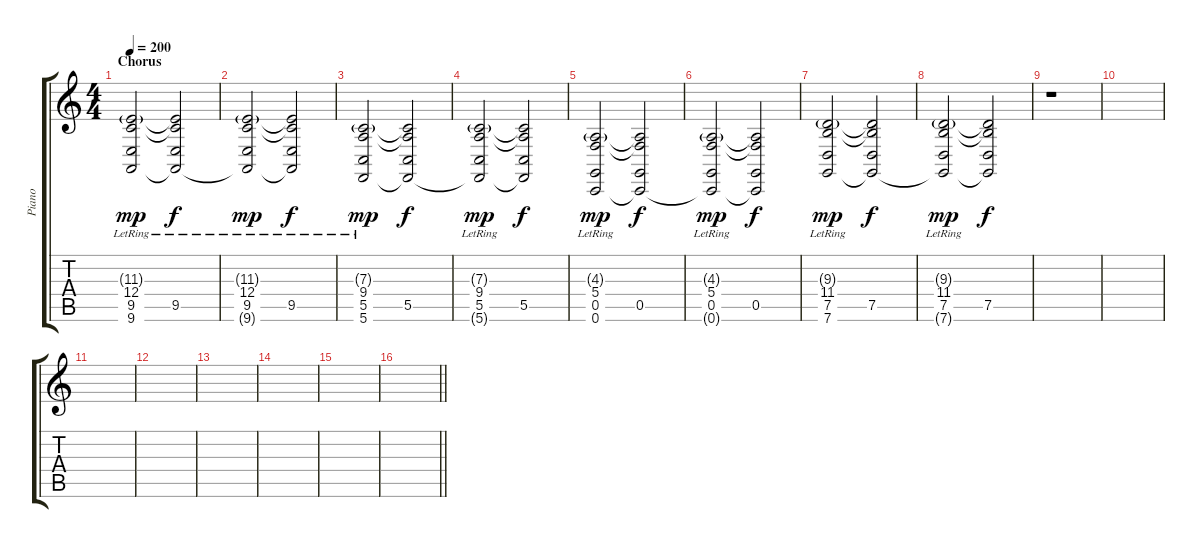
\track ("Piano" "Piano") {instrument brightacousticpiano}
\staff {score tabs}
\tuning (D4 A3 F3 C3 G2 C2) {hide}
\ts (4 4)
\section ("" "Chorus")
\tempo 200
\clef g2
\ks c
(11.3{g} 12.4{lr} 9.5{lr} 9.6{lr}).2{dy mp} (11.3{t} 12.4{t} 9.5{lr} 9.6{t}).2{dy f} |
(11.3{g} 12.4{lr} 9.5{lr} 9.6{t}).2{dy mp} (11.3{t} 12.4{t} 9.5{lr} 9.6{t}).2{dy f} |
(7.3{g} 9.4{lr} 5.5{lr} 5.6{lr}).2{dy mp} (7.3{t} 9.4{t} 5.5 5.6{t}).2{dy f} |
(7.3{g} 9.4{lr} 5.5{lr} 5.6{t}).2{dy mp} (7.3{t} 9.4{t} 5.5 5.6{t}).2{dy f} |
(4.3{g} 5.4{lr} 0.5{lr} 0.6{lr}).2{dy mp} (4.3{t} 5.4{t} 0.5 0.6{t}).2{dy f} |
(4.3{g} 5.4{lr} 0.5{lr} 0.6{t}).2{dy mp} (4.3{t} 5.4{t} 0.5 0.6{t}).2{dy f} |
(9.3{g} 11.4{lr} 7.5{lr} 7.6{lr}).2{dy mp} (9.3{t} 11.4{t} 7.5 7.6{t}).2{dy f} |
(9.3{g} 11.4{lr} 7.5{lr} 7.6{t}).2{dy mp} (9.3{t} 11.4{t} 7.5 7.6{t}).2{dy f} |
r.1 |
|
|
|
|
|
|
\barLineRight lightlight
